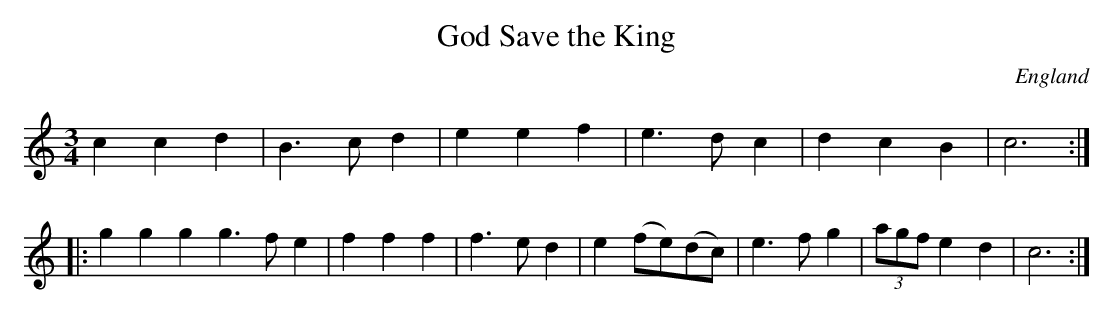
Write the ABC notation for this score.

X:1
T:God Save the King
L:1/4
M:3/4
O:England
K:C major
ccd | B>cd | eef | e>dc | dcB | c3 ::
ggg g>fe | fff | f>ed | e(f/e/)(d/c/) | \
e>fg | (3a/g/f/ ed | c3 :|
